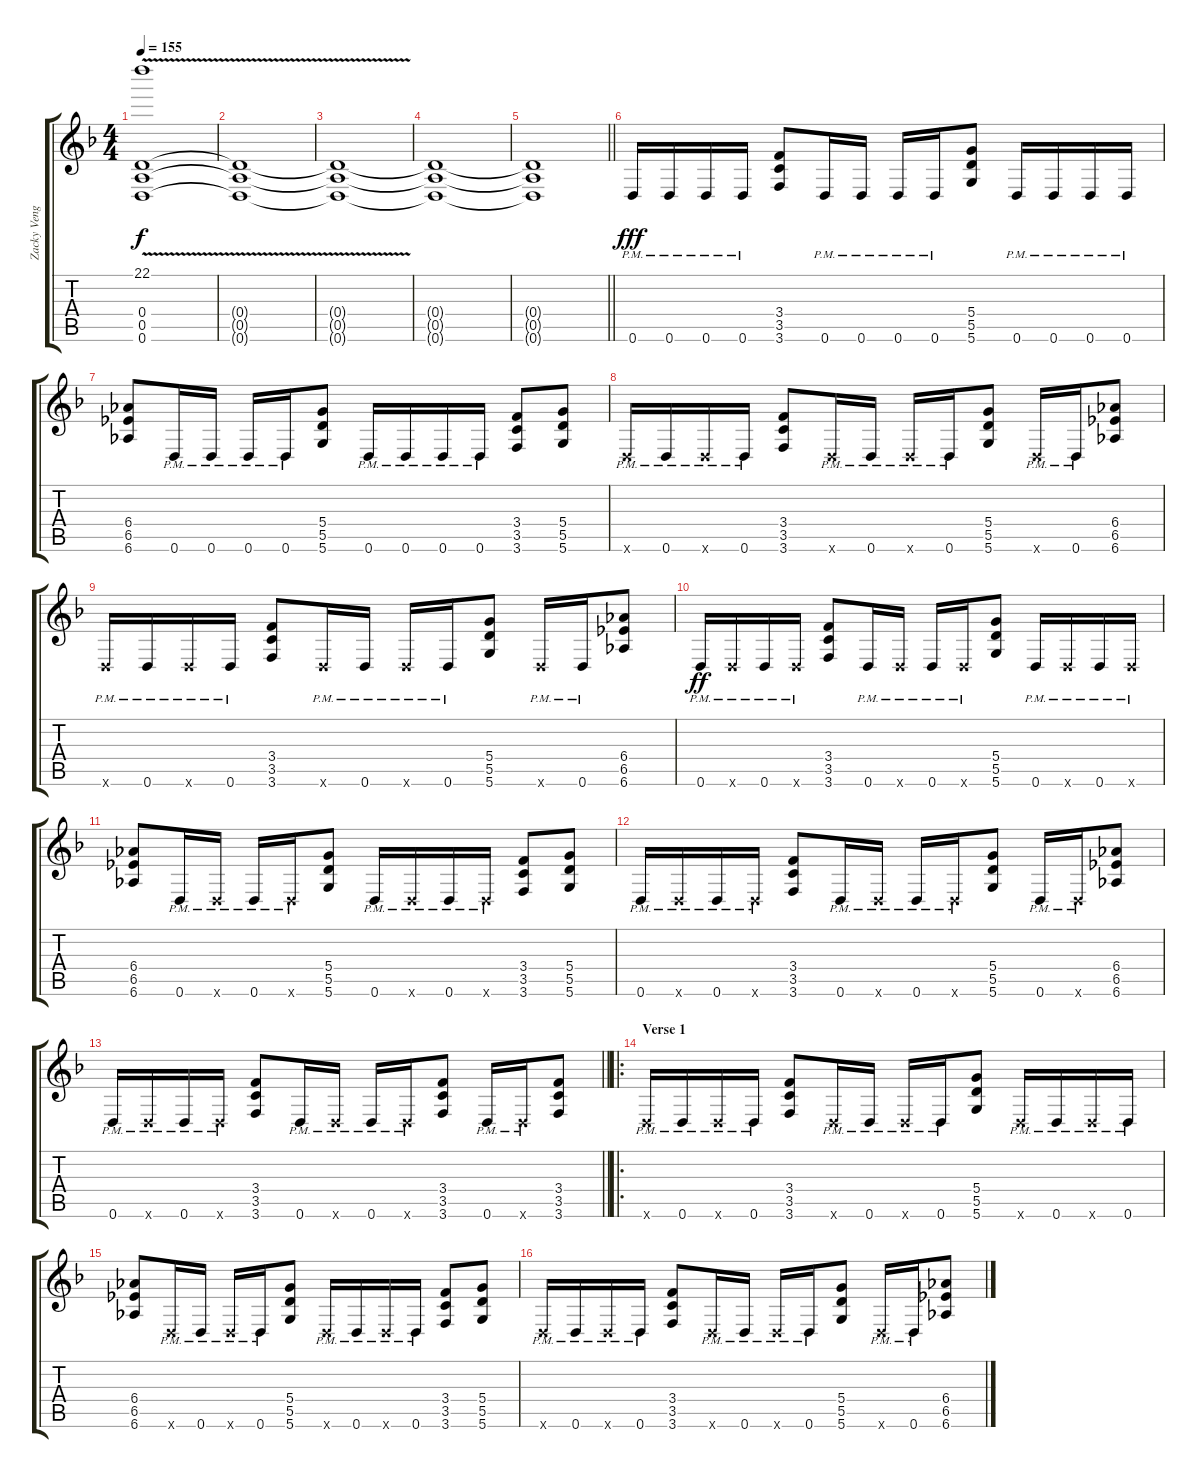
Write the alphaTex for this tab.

\track ("Zacky Vengeance" "Zacky Veng") {instrument distortionguitar}
\staff {score tabs}
\tuning (E4 B3 G3 D3 A2 D2) {hide}
\ts (4 4)
\tempo 155
\clef g2
\ks f
(22.1{t} 0.4{v t} 0.5{v t} 0.6{v t}).1{dy f} |
(0.4{v t} 0.5{v t} 0.6{v t}).1 |
(0.4{t} 0.5{t} 0.6{t}).1 |
(0.4{t} 0.5{t} 0.6{t}).1 |
\barLineRight lightlight
(0.4{t} 0.5{t} 0.6{t}).1 |
0.6{pm}.16{dy fff} 0.6{pm}.16 0.6{pm}.16 0.6{pm}.16 (3.4 3.5 3.6).8 0.6{pm}.16 0.6{pm}.16 0.6{pm}.16 0.6{pm}.16 (5.4 5.5 5.6).8 0.6{pm}.16 0.6{pm}.16 0.6{pm}.16 0.6{pm}.16 |
(6.4 6.5 6.6).8 0.6{pm}.16 0.6{pm}.16 0.6{pm}.16 0.6{pm}.16 (5.4 5.5 5.6).8 0.6{pm}.16 0.6{pm}.16 0.6{pm}.16 0.6{pm}.16 (3.4 3.5 3.6).8 (5.4 5.5 5.6).8 |
0.6{pm x}.16 0.6{pm}.16 0.6{pm x}.16 0.6{pm}.16 (3.4 3.5 3.6).8 0.6{pm x}.16 0.6{pm}.16 0.6{pm x}.16 0.6{pm}.16 (5.4 5.5 5.6).8 0.6{pm x}.16 0.6{pm}.16 (6.4 6.5 6.6).8 |
0.6{pm x}.16 0.6{pm}.16 0.6{pm x}.16 0.6{pm}.16 (3.4 3.5 3.6).8 0.6{pm x}.16 0.6{pm}.16 0.6{pm x}.16 0.6{pm}.16 (5.4 5.5 5.6).8 0.6{pm x}.16 0.6{pm}.16 (6.4 6.5 6.6).8 |
0.6{pm}.16{dy ff} 0.6{pm x}.16 0.6{pm}.16 0.6{pm x}.16 (3.4 3.5 3.6).8 0.6{pm}.16 0.6{pm x}.16 0.6{pm}.16 0.6{pm x}.16 (5.4 5.5 5.6).8 0.6{pm}.16 0.6{pm x}.16 0.6{pm}.16 0.6{pm x}.16 |
(6.4 6.5 6.6).8 0.6{pm}.16 0.6{pm x}.16 0.6{pm}.16 0.6{pm x}.16 (5.4 5.5 5.6).8 0.6{pm}.16 0.6{pm x}.16 0.6{pm}.16 0.6{pm x}.16 (3.4 3.5 3.6).8 (5.4 5.5 5.6).8 |
0.6{pm}.16 0.6{pm x}.16 0.6{pm}.16 0.6{pm x}.16 (3.4 3.5 3.6).8 0.6{pm}.16 0.6{pm x}.16 0.6{pm}.16 0.6{pm x}.16 (5.4 5.5 5.6).8 0.6{pm}.16 0.6{pm x}.16 (6.4 6.5 6.6).8 |
\barLineRight lightlight
0.6{pm}.16 0.6{pm x}.16 0.6{pm}.16 0.6{pm x}.16 (3.4 3.5 3.6).8 0.6{pm}.16 0.6{pm x}.16 0.6{pm}.16 0.6{pm x}.16 (3.4 3.5 3.6).8 0.6{pm}.16 0.6{pm x}.16 (3.4 3.5 3.6).8 |
\ro
\section ("" "Verse 1")
0.6{pm x}.16 0.6{pm}.16 0.6{pm x}.16 0.6{pm}.16 (3.4 3.5 3.6).8 0.6{pm x}.16 0.6{pm}.16 0.6{pm x}.16 0.6{pm}.16 (5.4 5.5 5.6).8 0.6{pm x}.16 0.6{pm}.16 0.6{pm x}.16 0.6{pm}.16 |
(6.4 6.5 6.6).8 0.6{pm x}.16 0.6{pm}.16 0.6{pm x}.16 0.6{pm}.16 (5.4 5.5 5.6).8 0.6{pm x}.16 0.6{pm}.16 0.6{pm x}.16 0.6{pm}.16 (3.4 3.5 3.6).8 (5.4 5.5 5.6).8 |
0.6{pm x}.16 0.6{pm}.16 0.6{pm x}.16 0.6{pm}.16 (3.4 3.5 3.6).8 0.6{pm x}.16 0.6{pm}.16 0.6{pm x}.16 0.6{pm}.16 (5.4 5.5 5.6).8 0.6{pm x}.16 0.6{pm}.16 (6.4 6.5 6.6).8
